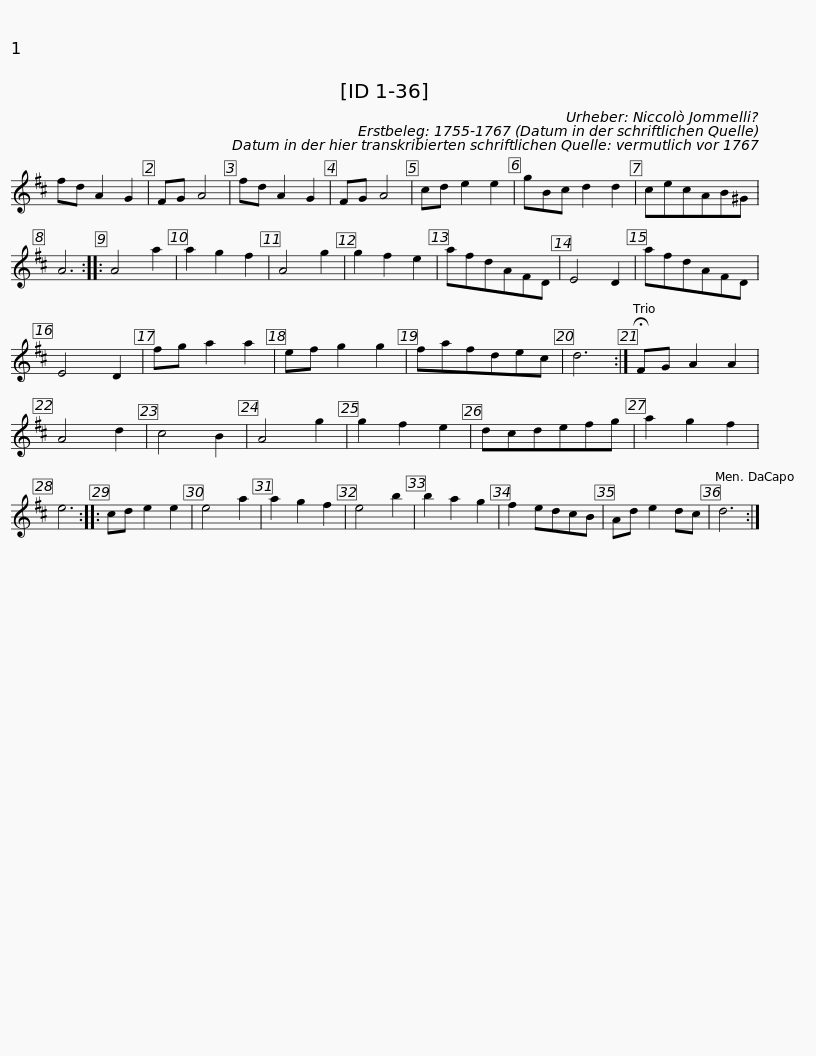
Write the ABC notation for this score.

X:1
L:1/8
M:none
I:linebreak $
K:D
V:1 treble
V:1
 fd A2 G2 | FG A4 | fd A2 G2 | FG A4 | cd e2 e2 | %5
 gBc d2 d2 | cecAB^G | A6 :: A4 a2 | a2 g2 f2 | %10
 A4 g2 |$ g2 f2 e2 | afdAFD | E4 D2 | afdAFD | %15
 E4 D2 | fg a2 a2 | ef g2 g2 | fafdec | d6 :| %20
 !fermata!FG A2 A2 | A4 d2 |$ c4 B2 | A4 g2 | g2 f2 e2 | %25
 dcdefg | a2 g2 f2 | e6 :: cd e2 e2 | e4 a2 | %30
 a2 g2 f2 | e4 b2 | b2 a2 g2 | f2 edcB |$ Ad e2 dc | %35
 d6 :| %36
